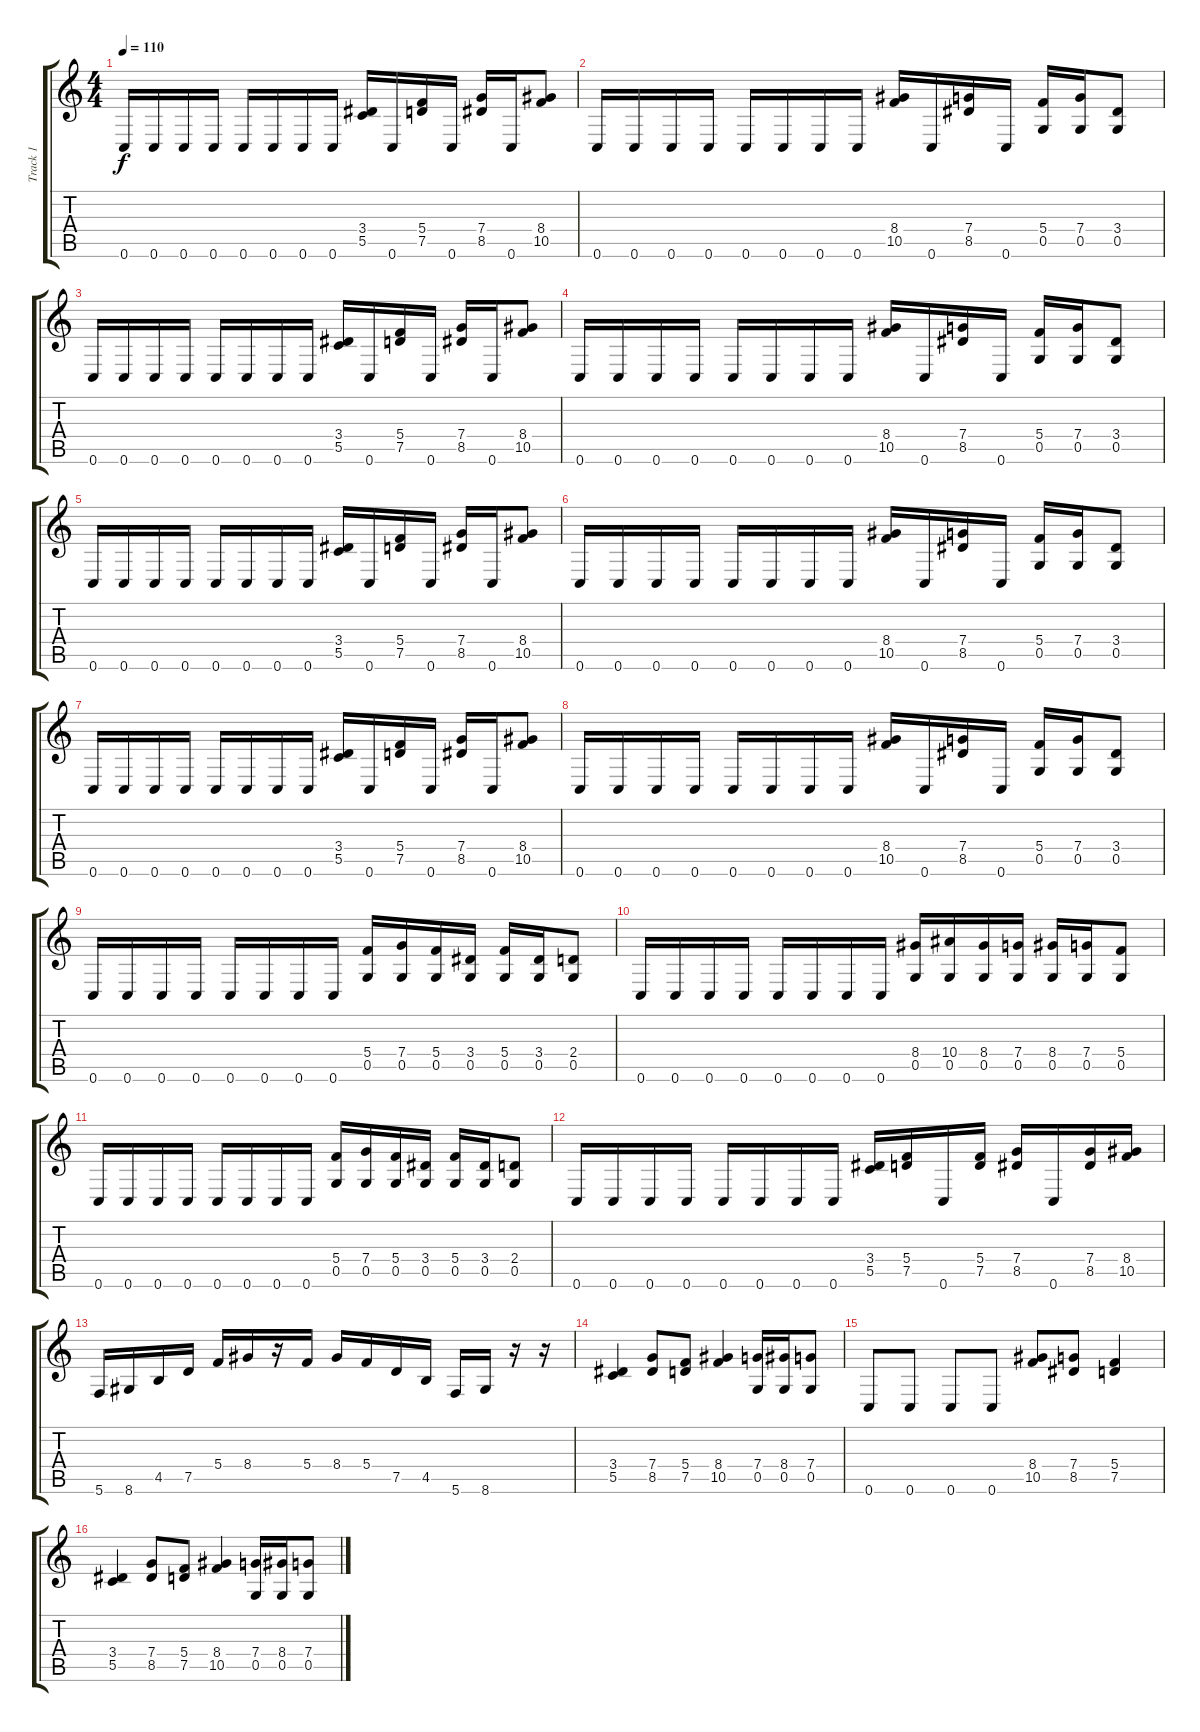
\track ("Track 1" "Track 1") {instrument overdrivenguitar}
\staff {score tabs}
\tuning (D4 A3 F3 C3 G2 C2) {hide}
\ts (4 4)
\tempo 110
\clef g2
\ks c
0.6.16{dy f} 0.6.16 0.6.16 0.6.16 0.6.16 0.6.16 0.6.16 0.6.16 (3.4 5.5).16 0.6.16 (5.4 7.5).16 0.6.16 (7.4 8.5).16 0.6.16 (8.4 10.5).8 |
0.6.16 0.6.16 0.6.16 0.6.16 0.6.16 0.6.16 0.6.16 0.6.16 (8.4 10.5).16 0.6.16 (7.4 8.5).16 0.6.16 (5.4 0.5).16 (7.4 0.5).16 (3.4 0.5).8 |
0.6.16 0.6.16 0.6.16 0.6.16 0.6.16 0.6.16 0.6.16 0.6.16 (3.4 5.5).16 0.6.16 (5.4 7.5).16 0.6.16 (7.4 8.5).16 0.6.16 (8.4 10.5).8 |
0.6.16 0.6.16 0.6.16 0.6.16 0.6.16 0.6.16 0.6.16 0.6.16 (8.4 10.5).16 0.6.16 (7.4 8.5).16 0.6.16 (5.4 0.5).16 (7.4 0.5).16 (3.4 0.5).8 |
0.6.16 0.6.16 0.6.16 0.6.16 0.6.16 0.6.16 0.6.16 0.6.16 (3.4 5.5).16 0.6.16 (5.4 7.5).16 0.6.16 (7.4 8.5).16 0.6.16 (8.4 10.5).8 |
0.6.16 0.6.16 0.6.16 0.6.16 0.6.16 0.6.16 0.6.16 0.6.16 (8.4 10.5).16 0.6.16 (7.4 8.5).16 0.6.16 (5.4 0.5).16 (7.4 0.5).16 (3.4 0.5).8 |
0.6.16 0.6.16 0.6.16 0.6.16 0.6.16 0.6.16 0.6.16 0.6.16 (3.4 5.5).16 0.6.16 (5.4 7.5).16 0.6.16 (7.4 8.5).16 0.6.16 (8.4 10.5).8 |
0.6.16 0.6.16 0.6.16 0.6.16 0.6.16 0.6.16 0.6.16 0.6.16 (8.4 10.5).16 0.6.16 (7.4 8.5).16 0.6.16 (5.4 0.5).16 (7.4 0.5).16 (3.4 0.5).8 |
0.6.16 0.6.16 0.6.16 0.6.16 0.6.16 0.6.16 0.6.16 0.6.16 (5.4 0.5).16 (7.4 0.5).16 (5.4 0.5).16 (3.4 0.5).16 (5.4 0.5).16 (3.4 0.5).16 (2.4 0.5).8 |
0.6.16 0.6.16 0.6.16 0.6.16 0.6.16 0.6.16 0.6.16 0.6.16 (8.4 0.5).16 (10.4 0.5).16 (8.4 0.5).16 (7.4 0.5).16 (8.4 0.5).16 (7.4 0.5).16 (5.4 0.5).8 |
0.6.16 0.6.16 0.6.16 0.6.16 0.6.16 0.6.16 0.6.16 0.6.16 (5.4 0.5).16 (7.4 0.5).16 (5.4 0.5).16 (3.4 0.5).16 (5.4 0.5).16 (3.4 0.5).16 (2.4 0.5).8 |
0.6.16 0.6.16 0.6.16 0.6.16 0.6.16 0.6.16 0.6.16 0.6.16 (3.4 5.5).16 (5.4 7.5).16 0.6.16 (5.4 7.5).16 (7.4 8.5).16 0.6.16 (7.4 8.5).16 (8.4 10.5).16 |
5.6.16 8.6.16 4.5.16 7.5.16 5.4.16 8.4.16 r.16 5.4.16 8.4.16 5.4.16 7.5.16 4.5.16 5.6.16 8.6.16 r.16 r.16 |
(3.4 5.5).4 (7.4 8.5).8 (5.4 7.5).8 (8.4 10.5).4 (7.4 0.5).16 (8.4 0.5).16 (7.4 0.5).8 |
0.6.8 0.6.8 0.6.8 0.6.8 (8.4 10.5).8 (7.4 8.5).8 (5.4 7.5).4 |
(3.4 5.5).4 (7.4 8.5).8 (5.4 7.5).8 (8.4 10.5).4 (7.4 0.5).16 (8.4 0.5).16 (7.4 0.5).8
